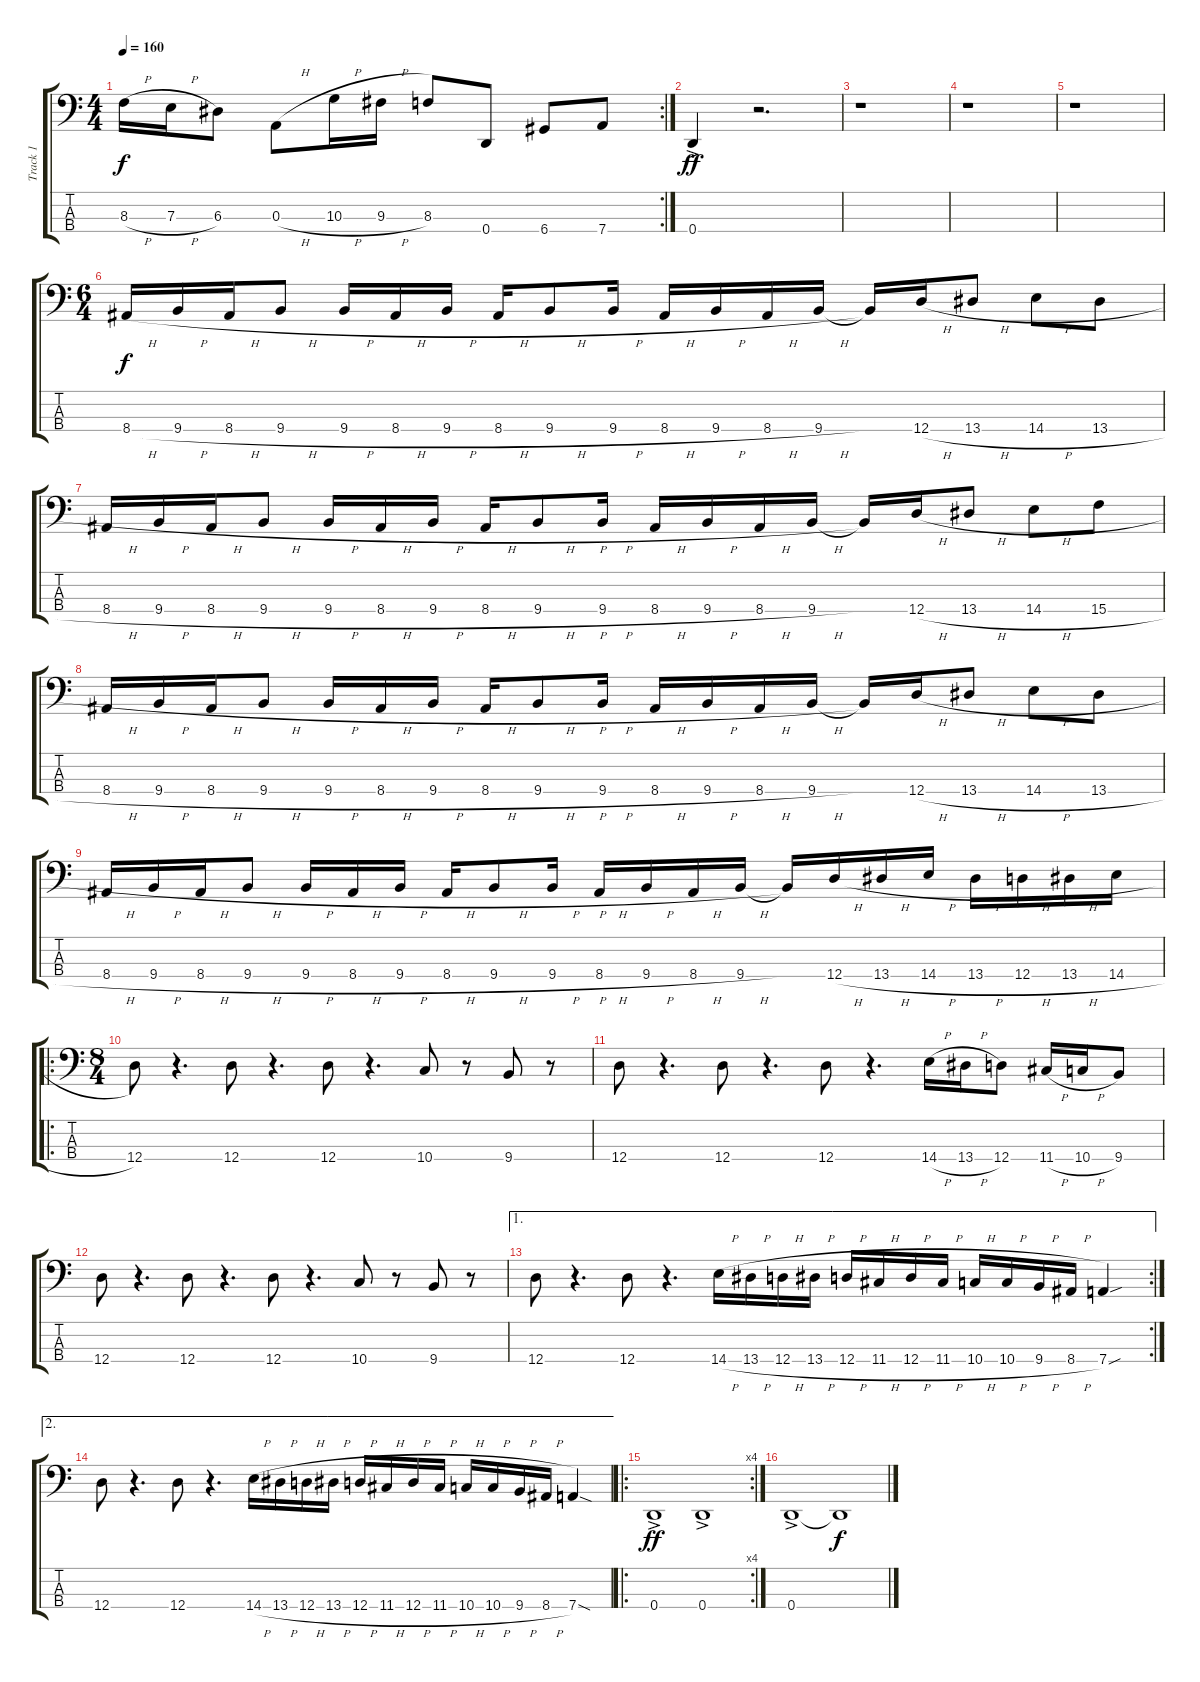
\track ("Track 1" "Track 1") {instrument electricbassfinger}
\staff {score tabs}
\tuning (G2 D2 A1 D1) {hide}
\rc 2
\ts (4 4)
\tempo 160
\clef f4
\ks c
8.3{h}.16{dy f} 7.3{h}.16 6.3.8 0.3{h}.8 10.3{h}.16 9.3{h}.16 8.3.8 0.4.8 6.4.8 7.4.8 |
0.4{ac}.4{dy ff} r.2{d} |
r.1 |
r.1 |
r.1 |
\ts (6 4)
8.4{h}.16{dy f} 9.4{h}.16 8.4{h}.16 9.4{h}.8 9.4{h}.16 8.4{h}.16 9.4{h}.16 8.4{h}.16 9.4{h}.8 9.4{h}.16 8.4{h}.16 9.4{h}.16 8.4{h}.16 9.4{h}.16 9.4{t}.16 12.4{h}.16 13.4{h}.8 14.4{h}.8 13.4{h}.8 |
8.4{h}.16 9.4{h}.16 8.4{h}.16 9.4{h}.8 9.4{h}.16 8.4{h}.16 9.4{h}.16 8.4{h}.16 9.4{h}.8 9.4{h}.16 8.4{h}.16 9.4{h}.16 8.4{h}.16 9.4{h}.16 9.4{t}.16 12.4{h}.16 13.4{h}.8 14.4{h}.8 15.4{h}.8 |
8.4{h}.16 9.4{h}.16 8.4{h}.16 9.4{h}.8 9.4{h}.16 8.4{h}.16 9.4{h}.16 8.4{h}.16 9.4{h}.8 9.4{h}.16 8.4{h}.16 9.4{h}.16 8.4{h}.16 9.4{h}.16 9.4{t}.16 12.4{h}.16 13.4{h}.8 14.4{h}.8 13.4{h}.8 |
8.4{h}.16 9.4{h}.16 8.4{h}.16 9.4{h}.8 9.4{h}.16 8.4{h}.16 9.4{h}.16 8.4{h}.16 9.4{h}.8 9.4{h}.16 8.4{h}.16 9.4{h}.16 8.4{h}.16 9.4{h}.16 9.4{t}.16 12.4{h}.16 13.4{h}.16 14.4{h}.16 13.4{h}.16 12.4{h}.16 13.4{h}.16 14.4{h}.16 |
\ro
\ts (8 4)
12.4.8 r.4{d} 12.4.8 r.4{d} 12.4.8 r.4{d} 10.4.8 r.8 9.4.8 r.8 |
12.4.8 r.4{d} 12.4.8 r.4{d} 12.4.8 r.4{d} 14.4{h}.16 13.4{h}.16 12.4.8 11.4{h}.16 10.4{h}.16 9.4.8 |
12.4.8 r.4{d} 12.4.8 r.4{d} 12.4.8 r.4{d} 10.4.8 r.8 9.4.8 r.8 |
\ae 1
\rc 2
12.4.8 r.4{d} 12.4.8 r.4{d} 14.4{h}.16 13.4{h}.16 12.4{h}.16 13.4{h}.16 12.4{h}.16 11.4{h}.16 12.4{h}.16 11.4{h}.16 10.4{h}.16 10.4{h}.16 9.4{h}.16 8.4{h}.16 7.4{sou}.4 |
\ae 2
12.4.8 r.4{d} 12.4.8 r.4{d} 14.4{h}.16 13.4{h}.16 12.4{h}.16 13.4{h}.16 12.4{h}.16 11.4{h}.16 12.4{h}.16 11.4{h}.16 10.4{h}.16 10.4{h}.16 9.4{h}.16 8.4{h}.16 7.4{sod}.4 |
\ro
\rc 4
0.4{ac}.1{dy ff} 0.4{ac}.1 |
0.4{ac}.1 0.4{t}.1{dy f}
